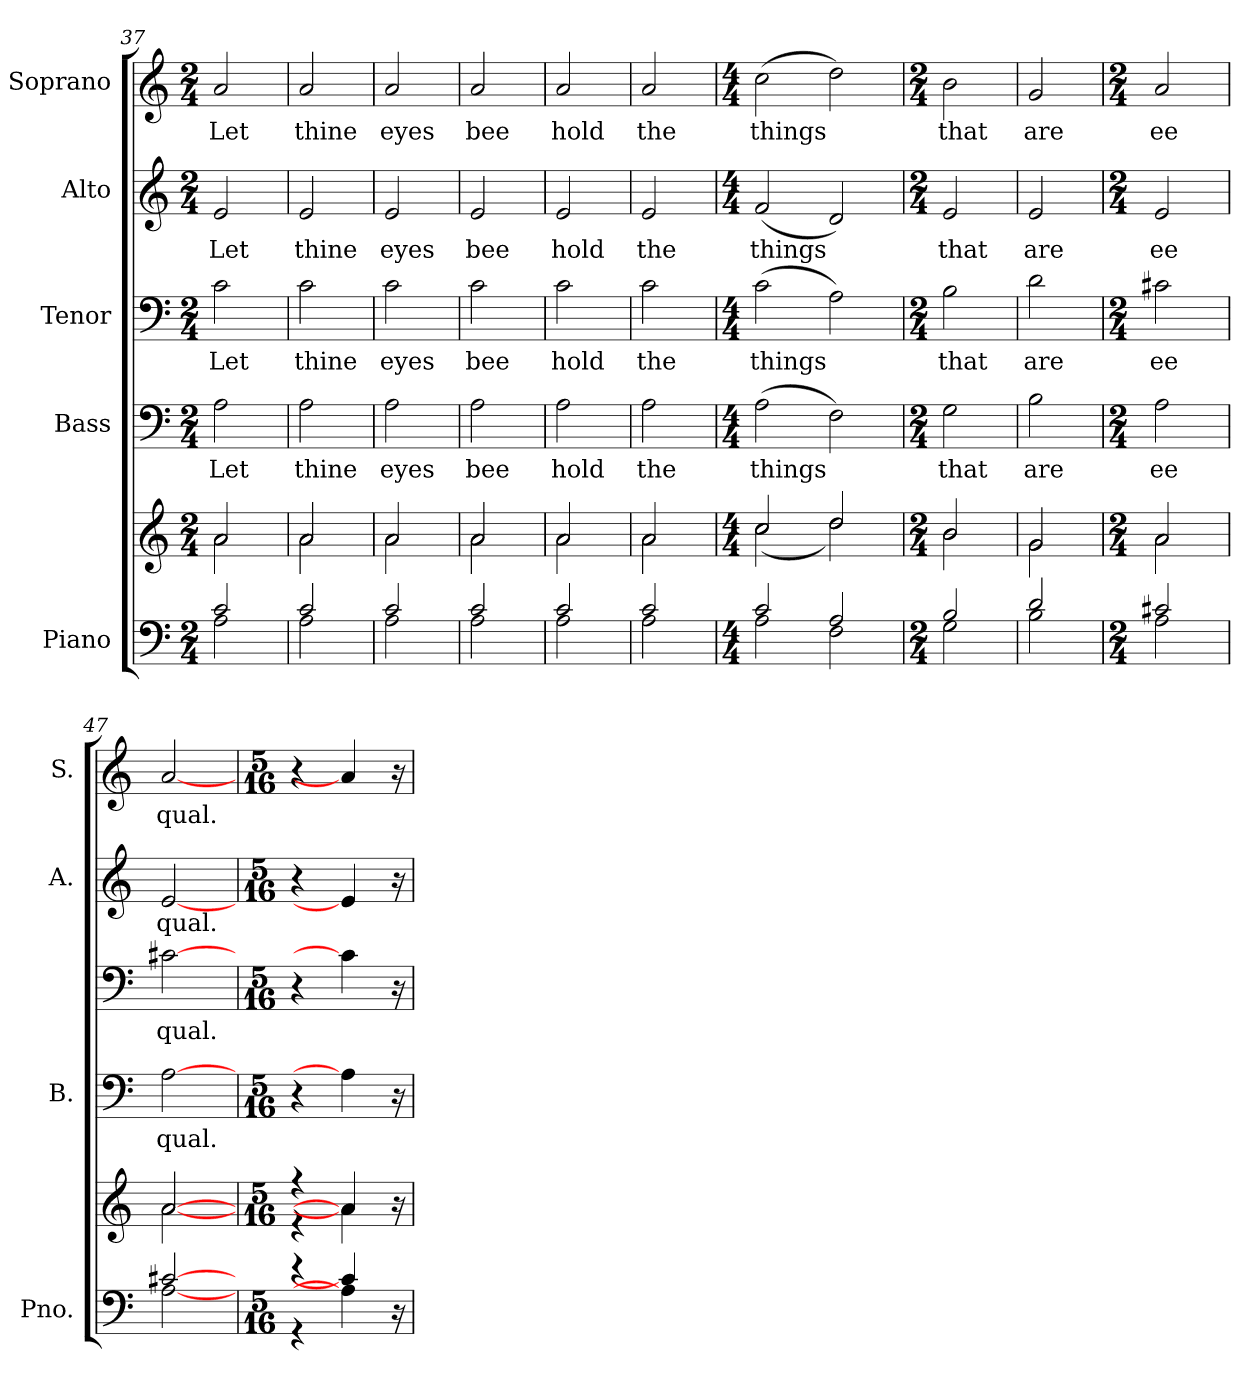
**kern	**kern	**kern	**text	**kern	**text	**kern	**text	**kern	**text
*part5	*part5	*part4	*part4	*part3	*part3	*part2	*part2	*part1	*part1
*staff6	*staff5	*staff4	*staff4	*staff3	*staff3	*staff2	*staff2	*staff1	*staff1
*I"Piano	*	*I"Bass	*	*I"Tenor	*	*I"Alto	*	*I"Soprano	*
*I'Pno.	*	*I'B.	*	*	*	*I'A.	*	*I'S.	*
*clefF4	*clefG2	*clefF4	*	*clefF4	*	*clefG2	*	*clefG2	*
*k[]	*k[]	*k[]	*	*k[]	*	*k[]	*	*k[]	*
*C:	*C:	*C:	*	*C:	*	*C:	*	*C:	*
*M2/4	*M2/4	*M2/4	*	*M2/4	*	*M2/4	*	*M2/4	*
=37	=37	=37	=37	=37	=37	=37	=37	=37	=37
*^	*^	*	*	*	*	*	*	*	*
!	!	!	!	!	!LO:LY:b:color=#000000	!	!	!	!	!	!
!	!	!	!	!	!	!	!LO:LY:b:color=#000000	!	!	!	!
!	!	!	!	!	!	!	!	!	!LO:LY:b:color=#000000	!	!
!	!	!	!	!	!	!	!	!	!	!	!LO:LY:b:color=#000000
2ci/	2Ai\	2ai/	2ai\	2Ai\	Let	2ci\	Let	2ei/	Let	2ai/	Let
=38	=38	=38	=38	=38	=38	=38	=38	=38	=38	=38	=38
!	!	!	!	!	!LO:LY:b:color=#000000	!	!	!	!	!	!
!	!	!	!	!	!	!	!LO:LY:b:color=#000000	!	!	!	!
!	!	!	!	!	!	!	!	!	!LO:LY:b:color=#000000	!	!
!	!	!	!	!	!	!	!	!	!	!	!LO:LY:b:color=#000000
2ci/	2Ai\	2ai/	2ai\	2Ai\	thine	2ci\	thine	2ei/	thine	2ai/	thine
=39	=39	=39	=39	=39	=39	=39	=39	=39	=39	=39	=39
!	!	!	!	!	!LO:LY:b:color=#000000	!	!	!	!	!	!
!	!	!	!	!	!	!	!LO:LY:b:color=#000000	!	!	!	!
!	!	!	!	!	!	!	!	!	!LO:LY:b:color=#000000	!	!
!	!	!	!	!	!	!	!	!	!	!	!LO:LY:b:color=#000000
2ci/	2Ai\	2ai/	2ai\	2Ai\	eyes	2ci\	eyes	2ei/	eyes	2ai/	eyes
=40	=40	=40	=40	=40	=40	=40	=40	=40	=40	=40	=40
!	!	!	!	!	!LO:LY:b:color=#000000	!	!	!	!	!	!
!	!	!	!	!	!	!	!LO:LY:b:color=#000000	!	!	!	!
!	!	!	!	!	!	!	!	!	!LO:LY:b:color=#000000	!	!
!	!	!	!	!	!	!	!	!	!	!	!LO:LY:b:color=#000000
2ci/	2Ai\	2ai/	2ai\	2Ai\	bee	2ci\	bee	2ei/	bee	2ai/	bee
=41	=41	=41	=41	=41	=41	=41	=41	=41	=41	=41	=41
!	!	!	!	!	!LO:LY:b:color=#000000	!	!	!	!	!	!
!	!	!	!	!	!	!	!LO:LY:b:color=#000000	!	!	!	!
!	!	!	!	!	!	!	!	!	!LO:LY:b:color=#000000	!	!
!	!	!	!	!	!	!	!	!	!	!	!LO:LY:b:color=#000000
2ci/	2Ai\	2ai/	2ai\	2Ai\	hold	2ci\	hold	2ei/	hold	2ai/	hold
=42	=42	=42	=42	=42	=42	=42	=42	=42	=42	=42	=42
!	!	!	!	!	!LO:LY:b:color=#000000	!	!	!	!	!	!
!	!	!	!	!	!	!	!LO:LY:b:color=#000000	!	!	!	!
!	!	!	!	!	!	!	!	!	!LO:LY:b:color=#000000	!	!
!	!	!	!	!	!	!	!	!	!	!	!LO:LY:b:color=#000000
2ci/	2Ai\	2ai/	2ai\	2Ai\	the	2ci\	the	2ei/	the	2ai/	the
!!LO:PB:g=z
=43	=43	=43	=43	=43	=43	=43	=43	=43	=43	=43	=43
*M4/4	*	*M4/4	*	*M4/4	*	*M4/4	*	*M4/4	*	*M4/4	*
!	!	!	!	!	!LO:LY:b:color=#000000	!	!	!	!	!	!
!	!	!	!	!	!	!	!LO:LY:b:color=#000000	!	!	!	!
!	!	!	!	!	!	!	!	!	!LO:LY:b:color=#000000	!	!
!	!	!	!	!	!	!	!	!	!	!	!LO:LY:b:color=#000000
2ci/	2Ai\	2cci/	(2cci\	(2Ai\	things	(2ci\	things	(2fi/	things	(2cci\	things
2Ai/	2Fi\	2ddi/	2ddi\)	2Fi\)	.	2Ai\)	.	2di/)	.	2ddi\)	.
=44	=44	=44	=44	=44	=44	=44	=44	=44	=44	=44	=44
*M2/4	*	*M2/4	*	*M2/4	*	*M2/4	*	*M2/4	*	*M2/4	*
!	!	!	!	!	!LO:LY:b:color=#000000	!	!	!	!	!	!
!	!	!	!	!	!	!	!LO:LY:b:color=#000000	!	!	!	!
!	!	!	!	!	!	!	!	!	!LO:LY:b:color=#000000	!	!
!	!	!	!	!	!	!	!	!	!	!	!LO:LY:b:color=#000000
2Bi/	2Gi\	2bi/	2bi\	2Gi\	that	2Bi\	that	2ei/	that	2bi\	that
=45	=45	=45	=45	=45	=45	=45	=45	=45	=45	=45	=45
!	!	!	!	!	!LO:LY:b:color=#000000	!	!	!	!	!	!
!	!	!	!	!	!	!	!LO:LY:b:color=#000000	!	!	!	!
!	!	!	!	!	!	!	!	!	!LO:LY:b:color=#000000	!	!
!	!	!	!	!	!	!	!	!	!	!	!LO:LY:b:color=#000000
2di/	2Bi\	2gi/	2gi\	2Bi\	are	2di\	are	2ei/	are	2gi/	are
=46	=46	=46	=46	=46	=46	=46	=46	=46	=46	=46	=46
*M2/4	*	*M2/4	*	*M2/4	*	*M2/4	*	*M2/4	*	*M2/4	*
!	!	!	!	!	!LO:LY:b:color=#000000	!	!	!	!	!	!
!	!	!	!	!	!	!	!LO:LY:b:color=#000000	!	!	!	!
!	!	!	!	!	!	!	!	!	!LO:LY:b:color=#000000	!	!
!	!	!	!	!	!	!	!	!	!	!	!LO:LY:b:color=#000000
2c#Xi/	2Ai\	2ai/	2ai\	2Ai\	ee	2c#Xi\	ee	2ei/	ee	2ai/	ee
=47	=47	=47	=47	=47	=47	=47	=47	=47	=47	=47	=47
!	!	!	!	!	!LO:LY:b:color=#000000	!	!	!	!	!	!
!	!	!	!	!	!	!	!LO:LY:b:color=#000000	!	!	!	!
!	!	!	!	!	!	!	!	!	!LO:LY:b:color=#000000	!	!
!	!	!	!	!	!	!	!	!	!	!	!LO:LY:b:color=#000000
[2c#Xi/	[2Ai\	[2ai/	[2ai\	[2Ai\	qual.	[2c#Xi\	qual.	[2ei/	qual.	[2ai/	qual.
=48	=48	=48	=48	=48	=48	=48	=48	=48	=48	=48	=48
*M5/16	*	*M5/16	*	*M5/16	*	*M5/16	*	*M5/16	*	*M5/16	*
4r	4r	4r	4r	4r	.	4r	.	4r	.	4r	.
4c#i/]	4Ai\]	4ai/]	4ai\]	4Ai\]	.	4c#i\]	.	4ei/]	.	4ai/]	.
16ryy	16r	16ryy	16r	16r	.	16r	.	16r	.	16r	.
*v	*v	*	*	*	*	*	*	*	*	*	*
*	*v	*v	*	*	*	*	*	*	*	*
=	=	=	=	=	=	=	=	=	=
*-	*-	*-	*-	*-	*-	*-	*-	*-	*-
